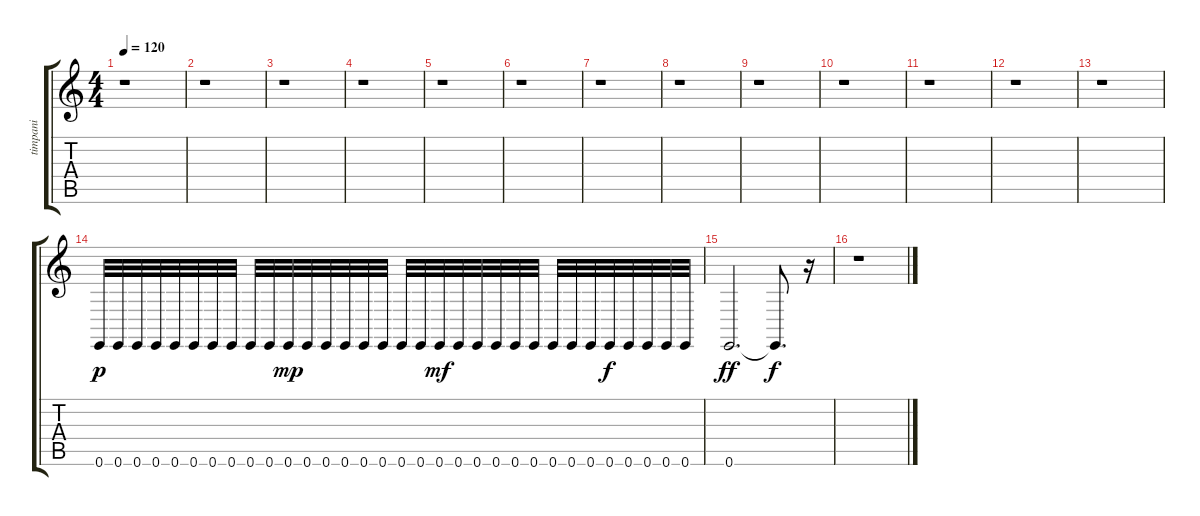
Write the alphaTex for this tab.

\track ("timpani" "timpani") {instrument timpani}
\staff {score tabs}
\tuning (E4 B3 G3 D3 A2 E2) {hide}
\ts (4 4)
\tempo 120
\clef g2
\ks c
r.1{dy f} |
r.1 |
r.1 |
r.1 |
r.1 |
r.1 |
r.1 |
r.1 |
r.1 |
r.1 |
r.1 |
r.1 |
r.1 |
0.6.32{dy p} 0.6.32 0.6.32 0.6.32 0.6.32 0.6.32 0.6.32 0.6.32 0.6.32 0.6.32 0.6.32{dy mp} 0.6.32 0.6.32 0.6.32 0.6.32 0.6.32 0.6.32 0.6.32 0.6.32{dy mf} 0.6.32 0.6.32 0.6.32 0.6.32 0.6.32 0.6.32 0.6.32 0.6.32 0.6.32{dy f} 0.6.32 0.6.32 0.6.32 0.6.32 |
0.6.2{d dy ff} 0.6{t}.8{d dy f} r.16 |
r.1
